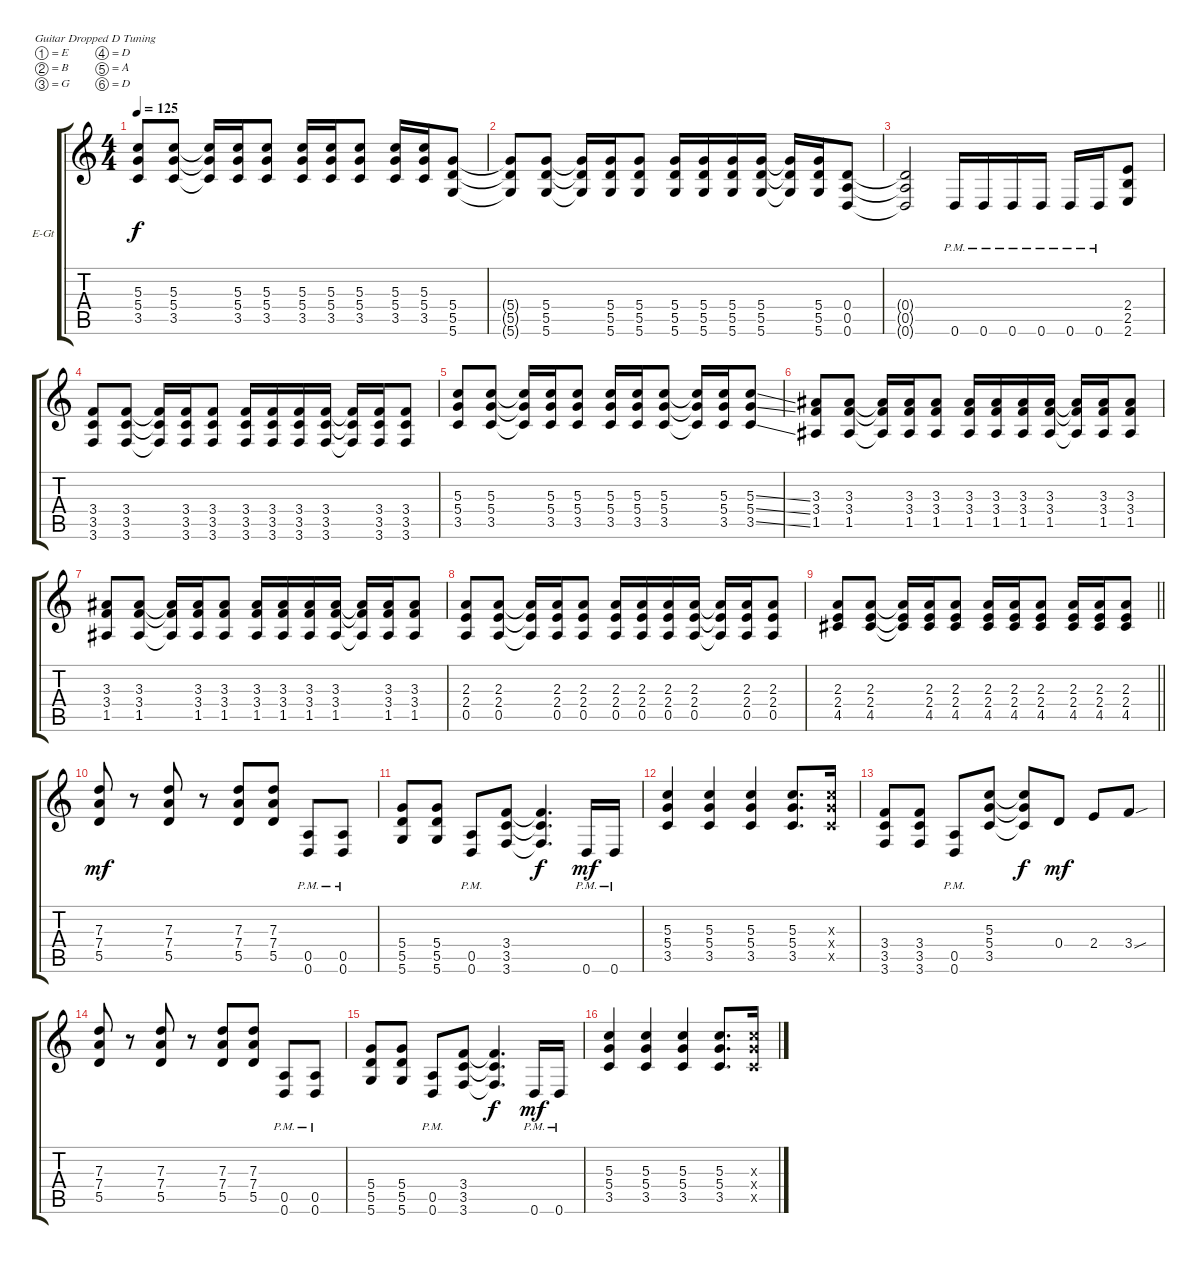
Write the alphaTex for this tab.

\bracketExtendMode groupsimilarinstruments
\firstSystemTrackNameOrientation horizontal
\otherSystemsTrackNameOrientation horizontal
\track ("Synyster Rhythm" "E-Gt") {instrument distortionguitar}
\staff {score tabs}
\tuning (E4 B3 G3 D3 A2 D2)
\ts (4 4)
\tempo 125
\clef g2
\ks c
(5.3 5.4 3.5).8{dy f} (5.3 5.4 3.5).8 (5.3{t} 5.4{t} 3.5{t}).16 (5.3 5.4 3.5).16 (5.3 5.4 3.5).8 (5.3 5.4 3.5).16 (5.3 5.4 3.5).16 (5.3 5.4 3.5).8 (5.3 5.4 3.5).16 (5.3 5.4 3.5).16 (5.4 5.5 5.6).8 |
(5.4{t} 5.5{t} 5.6{t}).8 (5.4 5.5 5.6).8 (5.4{t} 5.5{t} 5.6{t}).16 (5.4 5.5 5.6).16 (5.4 5.5 5.6).8 (5.4 5.5 5.6).16 (5.4 5.5 5.6).16 (5.4 5.5 5.6).16 (5.4 5.5 5.6).16 (5.4{t} 5.5{t} 5.6{t}).16 (5.4 5.5 5.6).16 (0.4 0.5 0.6).8 |
(0.4{t} 0.5{t} 0.6{t}).2 0.6{pm}.16 0.6{pm}.16 0.6{pm}.16 0.6{pm}.16 0.6{pm}.16 0.6{pm}.16 (2.4 2.5 2.6).8 |
(3.4 3.5 3.6).8 (3.4 3.5 3.6).8 (3.4{t} 3.5{t} 3.6{t}).16 (3.4 3.5 3.6).16 (3.4 3.5 3.6).8 (3.4 3.5 3.6).16 (3.4 3.5 3.6).16 (3.4 3.5 3.6).16 (3.4 3.5 3.6).16 (3.4{t} 3.5{t} 3.6{t}).16 (3.4 3.5 3.6).16 (3.4 3.5 3.6).8 |
(5.3 5.4 3.5).8 (5.3 5.4 3.5).8 (5.3{t} 5.4{t} 3.5{t}).16 (5.3 5.4 3.5).16 (5.3 5.4 3.5).8 (5.3 5.4 3.5).16 (5.3 5.4 3.5).16 (5.3 5.4 3.5).8 (5.3{t} 5.4{t} 3.5{t}).16 (5.3 5.4 3.5).16 (5.3{ss} 5.4{ss} 3.5{ss}).8 |
(3.3 3.4 1.5).8 (3.3 3.4 1.5).8 (3.3{t} 3.4{t} 1.5{t}).16 (3.3 3.4 1.5).16 (3.3 3.4 1.5).8 (3.3 3.4 1.5).16 (3.3 3.4 1.5).16 (3.3 3.4 1.5).16 (3.3 3.4 1.5).16 (3.3{t} 3.4{t} 1.5{t}).16 (3.3 3.4 1.5).16 (3.3 3.4 1.5).8 |
(3.3 3.4 1.5).8 (3.3 3.4 1.5).8 (3.3{t} 3.4{t} 1.5{t}).16 (3.3 3.4 1.5).16 (3.3 3.4 1.5).8 (3.3 3.4 1.5).16 (3.3 3.4 1.5).16 (3.3 3.4 1.5).16 (3.3 3.4 1.5).16 (3.3{t} 3.4{t} 1.5{t}).16 (3.3 3.4 1.5).16 (3.3 3.4 1.5).8 |
(2.3 2.4 0.5).8 (2.3 2.4 0.5).8 (2.3{t} 2.4{t} 0.5{t}).16 (2.3 2.4 0.5).16 (2.3 2.4 0.5).8 (2.3 2.4 0.5).16 (2.3 2.4 0.5).16 (2.3 2.4 0.5).16 (2.3 2.4 0.5).16 (2.3{t} 2.4{t} 0.5{t}).16 (2.3 2.4 0.5).16 (2.3 2.4 0.5).8 |
\barLineRight lightlight
(2.3 2.4 4.5).8 (2.3 2.4 4.5).8 (2.3{t} 2.4{t} 4.5{t}).16 (2.3 2.4 4.5).16 (2.3 2.4 4.5).8 (2.3 2.4 4.5).16 (2.3 2.4 4.5).16 (2.3 2.4 4.5).8 (2.3 2.4 4.5).16 (2.3 2.4 4.5).16 (2.3 2.4 4.5).8 |
(7.3 7.4 5.5).8{dy mf} r.8 (7.3 7.4 5.5).8 r.8 (7.3 7.4 5.5).8 (7.3 7.4 5.5).8 (0.5{pm} 0.6{pm}).8 (0.5{pm} 0.6{pm}).8 |
(5.4 5.5 5.6).8 (5.4 5.5 5.6).8 (0.5{pm} 0.6{pm}).8 (3.4 3.5 3.6).8 (3.4{t} 3.5{t} 3.6{t}).4{d dy f} 0.6{pm}.16{dy mf} 0.6{pm}.16 |
(5.3 5.4 3.5).4 (5.3 5.4 3.5).4 (5.3 5.4 3.5).4 (5.3 5.4 3.5).8{d} (5.3{x} 5.4{x} 3.5{x}).16 |
(3.4 3.5 3.6).8 (3.4 3.5 3.6).8 (0.5{pm} 0.6{pm}).8 (5.3 5.4 3.5).8 (5.3{t} 5.4{t} 3.5{t}).8{dy f} 0.4.8{dy mf} 2.4.8 3.4{sou}.8 |
(7.3 7.4 5.5).8 r.8 (7.3 7.4 5.5).8 r.8 (7.3 7.4 5.5).8 (7.3 7.4 5.5).8 (0.5{pm} 0.6{pm}).8 (0.5{pm} 0.6{pm}).8 |
(5.4 5.5 5.6).8 (5.4 5.5 5.6).8 (0.5{pm} 0.6{pm}).8 (3.4 3.5 3.6).8 (3.4{t} 3.5{t} 3.6{t}).4{d dy f} 0.6{pm}.16{dy mf} 0.6{pm}.16 |
(5.3 5.4 3.5).4 (5.3 5.4 3.5).4 (5.3 5.4 3.5).4 (5.3 5.4 3.5).8{d} (5.3{x} 5.4{x} 3.5{x}).16
